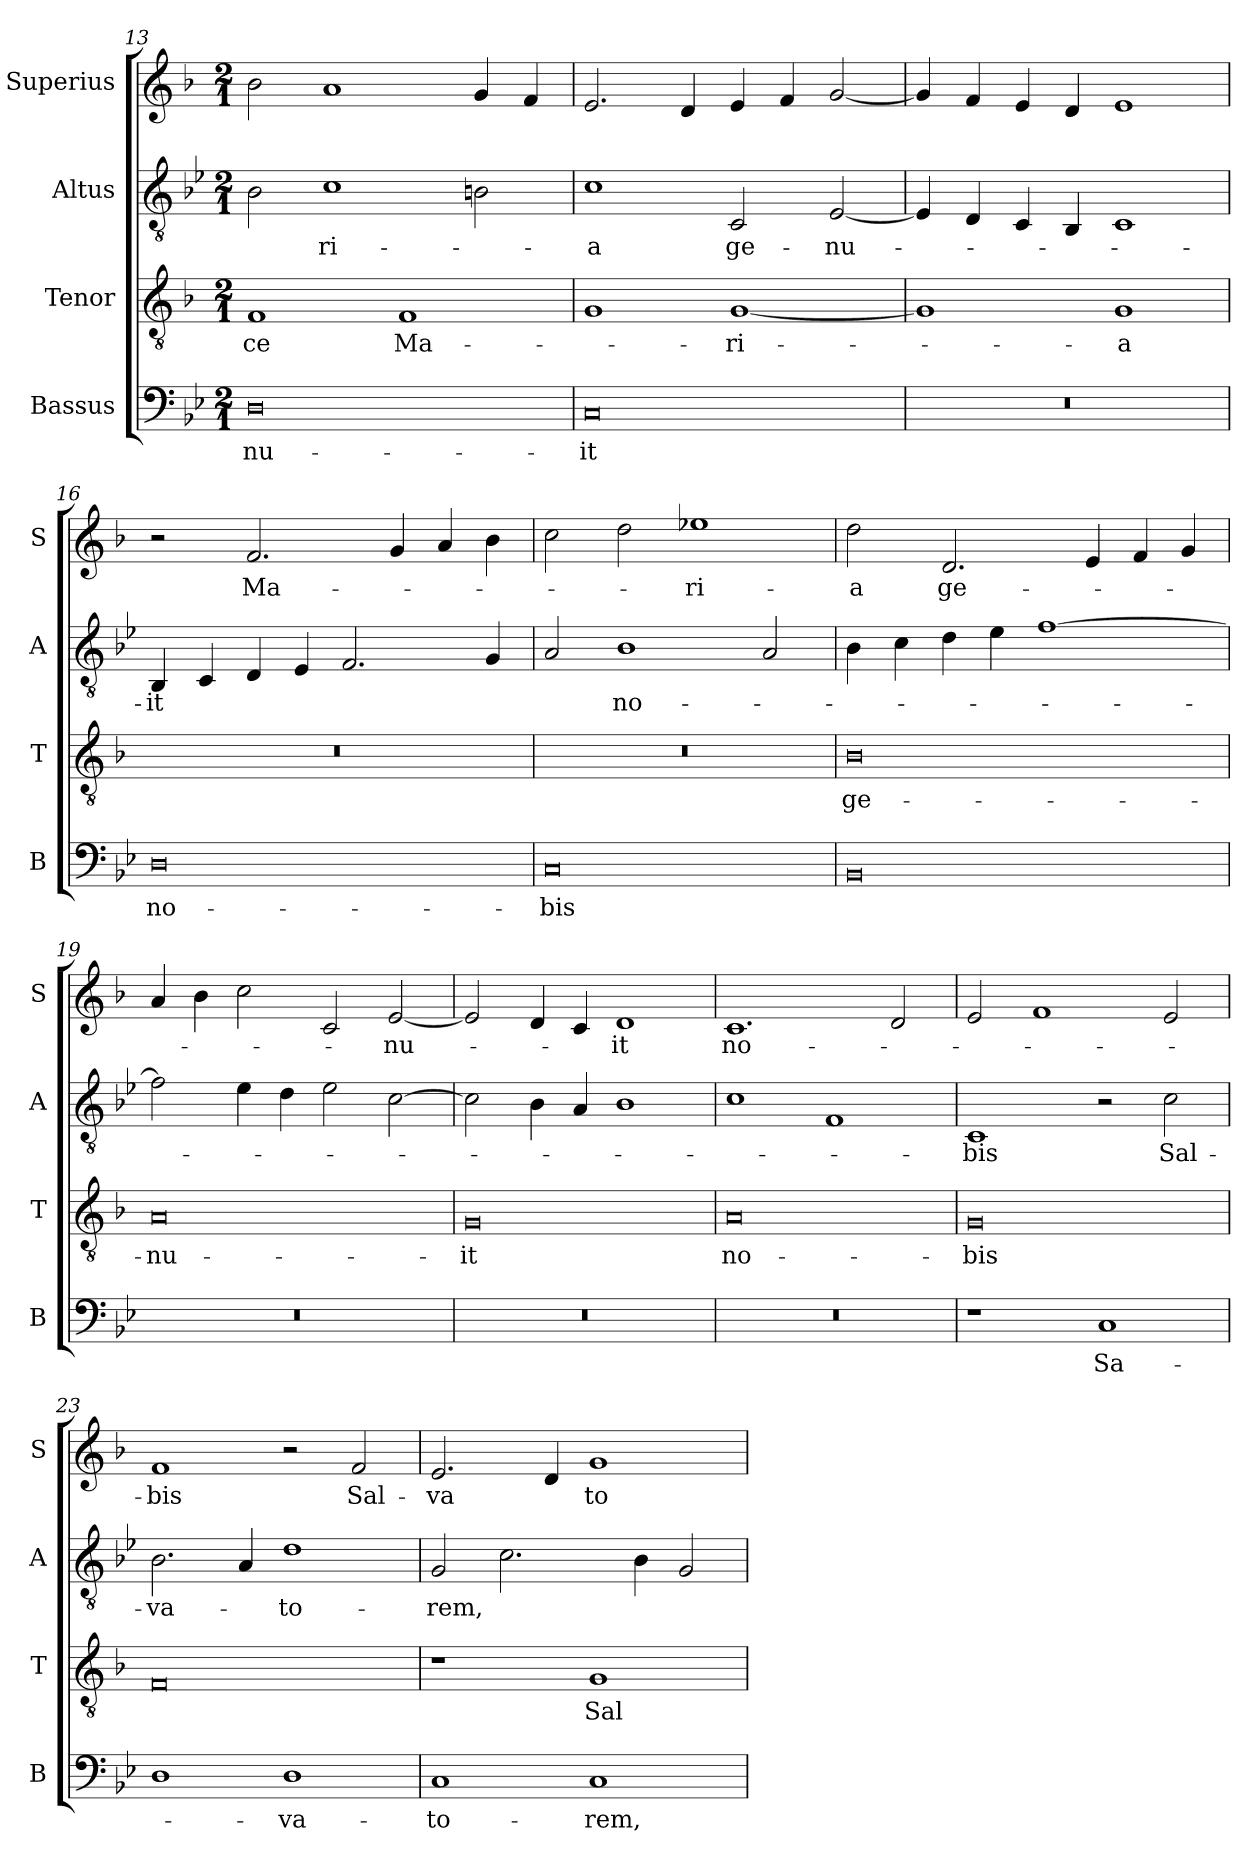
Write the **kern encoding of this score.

**kern	**text	**kern	**text	**kern	**text	**kern	**text
*part4	*part4	*part3	*part3	*part2	*part2	*part1	*part1
*staff4	*staff4	*staff3	*staff3	*staff2	*staff2	*staff1	*staff1
*I"Bassus	*	*I"Tenor	*	*I"Altus	*	*I"Superius	*
*I'B	*	*I'T	*	*I'A	*	*I'S	*
*clefF4	*	*clefGv2	*	*clefGv2	*	*clefG2	*
*k[b-e-]	*	*k[b-]	*	*k[b-e-]	*	*k[b-]	*
*B-:	*	*F:	*	*B-:	*	*F:	*
*M2/1	*	*M2/1	*	*M2/1	*	*M2/1	*
=13	=13	=13	=13	=13	=13	=13	=13
0D	-nu-	1F	-ce	2B-	.	2b-	.
.	.	.	.	1c	-ri-	1a	.
.	.	1F	Ma-	.	.	.	.
.	.	.	.	2Bn	.	4g	.
.	.	.	.	.	.	4f	.
=14	=14	=14	=14	=14	=14	=14	=14
0C	-it	1G	.	1c	-a	2.e	.
.	.	.	.	.	.	4d	.
.	.	[1G	-ri-	2C	ge-	4e	.
.	.	.	.	.	.	4f	.
.	.	.	.	[2E-	-nu-	[2g	.
=15	=15	=15	=15	=15	=15	=15	=15
0r	.	1G]	.	4E-]	.	4g]	.
.	.	.	.	4D	.	4f	.
.	.	.	.	4C	.	4e	.
.	.	.	.	4BB-	.	4d	.
.	.	1G	-a	1C	.	1e	.
=16	=16	=16	=16	=16	=16	=16	=16
0D	no-	0r	.	4BB-	-it	2r	.
.	.	.	.	4C	.	.	.
.	.	.	.	4D	.	2.f	Ma-
.	.	.	.	4E-	.	.	.
.	.	.	.	2.F	.	.	.
.	.	.	.	.	.	4g	.
.	.	.	.	.	.	4a	.
.	.	.	.	4G	.	4b-	.
=17	=17	=17	=17	=17	=17	=17	=17
0C	-bis	0r	.	2A	.	2cc	.
.	.	.	.	1B-	no-	2dd	.
.	.	.	.	.	.	1ee-X	-ri-
.	.	.	.	2A	.	.	.
=18	=18	=18	=18	=18	=18	=18	=18
0BB-	.	0B-	ge-	4B-	.	2dd	-a
.	.	.	.	4c	.	.	.
.	.	.	.	4d	.	2.d	ge-
.	.	.	.	4e-	.	.	.
.	.	.	.	[1f	.	.	.
.	.	.	.	.	.	4e	.
.	.	.	.	.	.	4f	.
.	.	.	.	.	.	4g	.
=19	=19	=19	=19	=19	=19	=19	=19
0r	.	0A	-nu-	2f]	.	4a	.
.	.	.	.	.	.	4b-	.
.	.	.	.	4e-	.	2cc	.
.	.	.	.	4d	.	.	.
.	.	.	.	2e-	.	2c	.
.	.	.	.	[2c	.	[2e	-nu-
=20	=20	=20	=20	=20	=20	=20	=20
0r	.	0G	-it	2c]	.	2e]	.
.	.	.	.	4B-	.	4d	.
.	.	.	.	4A	.	4c	.
.	.	.	.	1B-	.	1d	-it
=21	=21	=21	=21	=21	=21	=21	=21
0r	.	0A	no-	1c	.	1.c	no-
.	.	.	.	1F	.	.	.
.	.	.	.	.	.	2d	.
=22	=22	=22	=22	=22	=22	=22	=22
1r	.	0G	-bis	1C	-bis	2e	.
.	.	.	.	.	.	1f	.
1C	Sa-	.	.	2r	.	.	.
.	.	.	.	2c	Sal-	2e	.
=23	=23	=23	=23	=23	=23	=23	=23
1D	.	0F	.	2.B-	-va-	1f	-bis
.	.	.	.	4A	.	.	.
1D	-va-	.	.	1d	-to-	2r	.
.	.	.	.	.	.	2f	Sal-
=24	=24	=24	=24	=24	=24	=24	=24
1C	-to-	1r	.	2G	-rem,	2.e	-va
.	.	.	.	2.c	.	.	.
.	.	.	.	.	.	4d	.
1C	-rem,	1G	Sal-	.	.	1g	to-
.	.	.	.	4B-	.	.	.
.	.	.	.	2G	.	.	.
=	=	=	=	=	=	=	=
*-	*-	*-	*-	*-	*-	*-	*-
